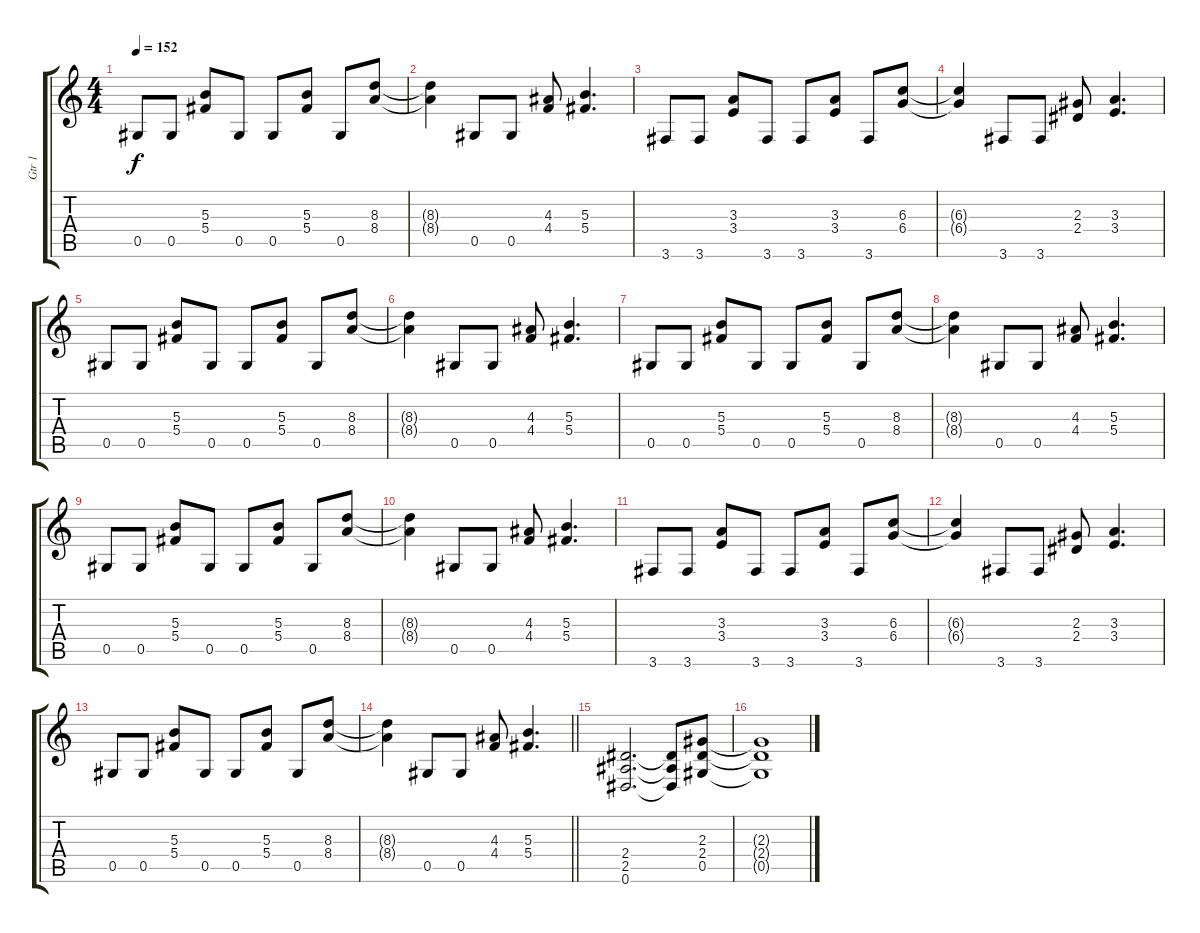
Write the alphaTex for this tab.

\track ("Gtr 1" "Gtr 1") {instrument overdrivenguitar}
\staff {score tabs}
\tuning (Eb4 Bb3 Gb3 Db3 Ab2 Eb2) {hide}
\ts (4 4)
\tempo 152
\clef g2
\ks c
0.5.8{dy f} 0.5.8 (5.3 5.4).8 0.5.8 0.5.8 (5.3 5.4).8 0.5.8 (8.3 8.4).8 |
(8.3{t} 8.4{t}).4 0.5.8 0.5.8 (4.3 4.4).8 (5.3 5.4).4{d} |
3.6.8 3.6.8 (3.3 3.4).8 3.6.8 3.6.8 (3.3 3.4).8 3.6.8 (6.3 6.4).8 |
(6.3{t} 6.4{t}).4 3.6.8 3.6.8 (2.3 2.4).8 (3.3 3.4).4{d} |
0.5.8 0.5.8 (5.3 5.4).8 0.5.8 0.5.8 (5.3 5.4).8 0.5.8 (8.3 8.4).8 |
(8.3{t} 8.4{t}).4 0.5.8 0.5.8 (4.3 4.4).8 (5.3 5.4).4{d} |
0.5.8 0.5.8 (5.3 5.4).8 0.5.8 0.5.8 (5.3 5.4).8 0.5.8 (8.3 8.4).8 |
(8.3{t} 8.4{t}).4 0.5.8 0.5.8 (4.3 4.4).8 (5.3 5.4).4{d} |
0.5.8 0.5.8 (5.3 5.4).8 0.5.8 0.5.8 (5.3 5.4).8 0.5.8 (8.3 8.4).8 |
(8.3{t} 8.4{t}).4 0.5.8 0.5.8 (4.3 4.4).8 (5.3 5.4).4{d} |
3.6.8 3.6.8 (3.3 3.4).8 3.6.8 3.6.8 (3.3 3.4).8 3.6.8 (6.3 6.4).8 |
(6.3{t} 6.4{t}).4 3.6.8 3.6.8 (2.3 2.4).8 (3.3 3.4).4{d} |
0.5.8 0.5.8 (5.3 5.4).8 0.5.8 0.5.8 (5.3 5.4).8 0.5.8 (8.3 8.4).8 |
\barLineRight lightlight
(8.3{t} 8.4{t}).4 0.5.8 0.5.8 (4.3 4.4).8 (5.3 5.4).4{d} |
(2.4 2.5 0.6).2{d} (2.4{t} 2.5{t} 0.6{t}).8 (2.3 2.4 0.5).8 |
(2.3{t} 2.4{t} 0.5{t}).1
